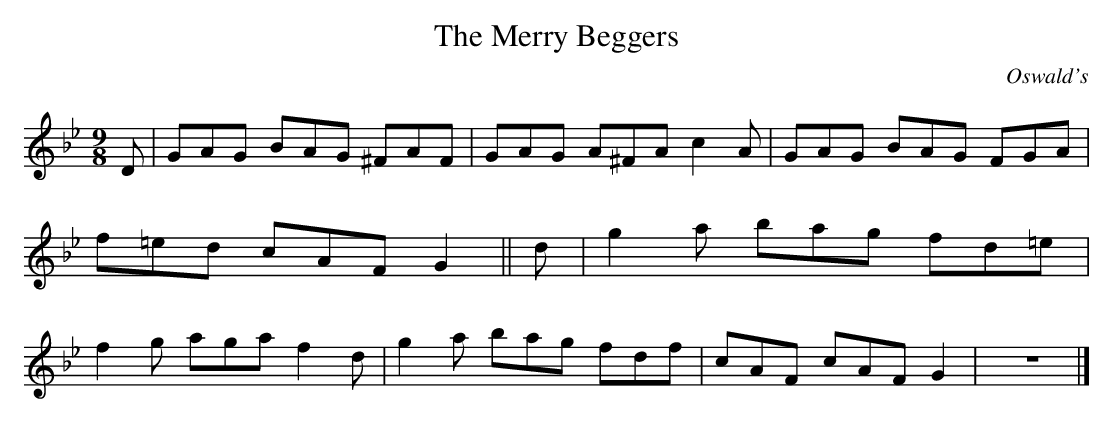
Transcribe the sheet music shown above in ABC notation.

X:1
T:The Merry Beggers
C:Oswald's
M:9/8
L:1/8
K:Gm
D |GAG BAG ^FAF |GAG A^FA c2 A |GAG BAG FGA |f=ed cAF G2 ||d |g2 a bag fd=e |f2 g aga f2 d |g2 a bag fdf |cAF cAF G2 |z9 |]
